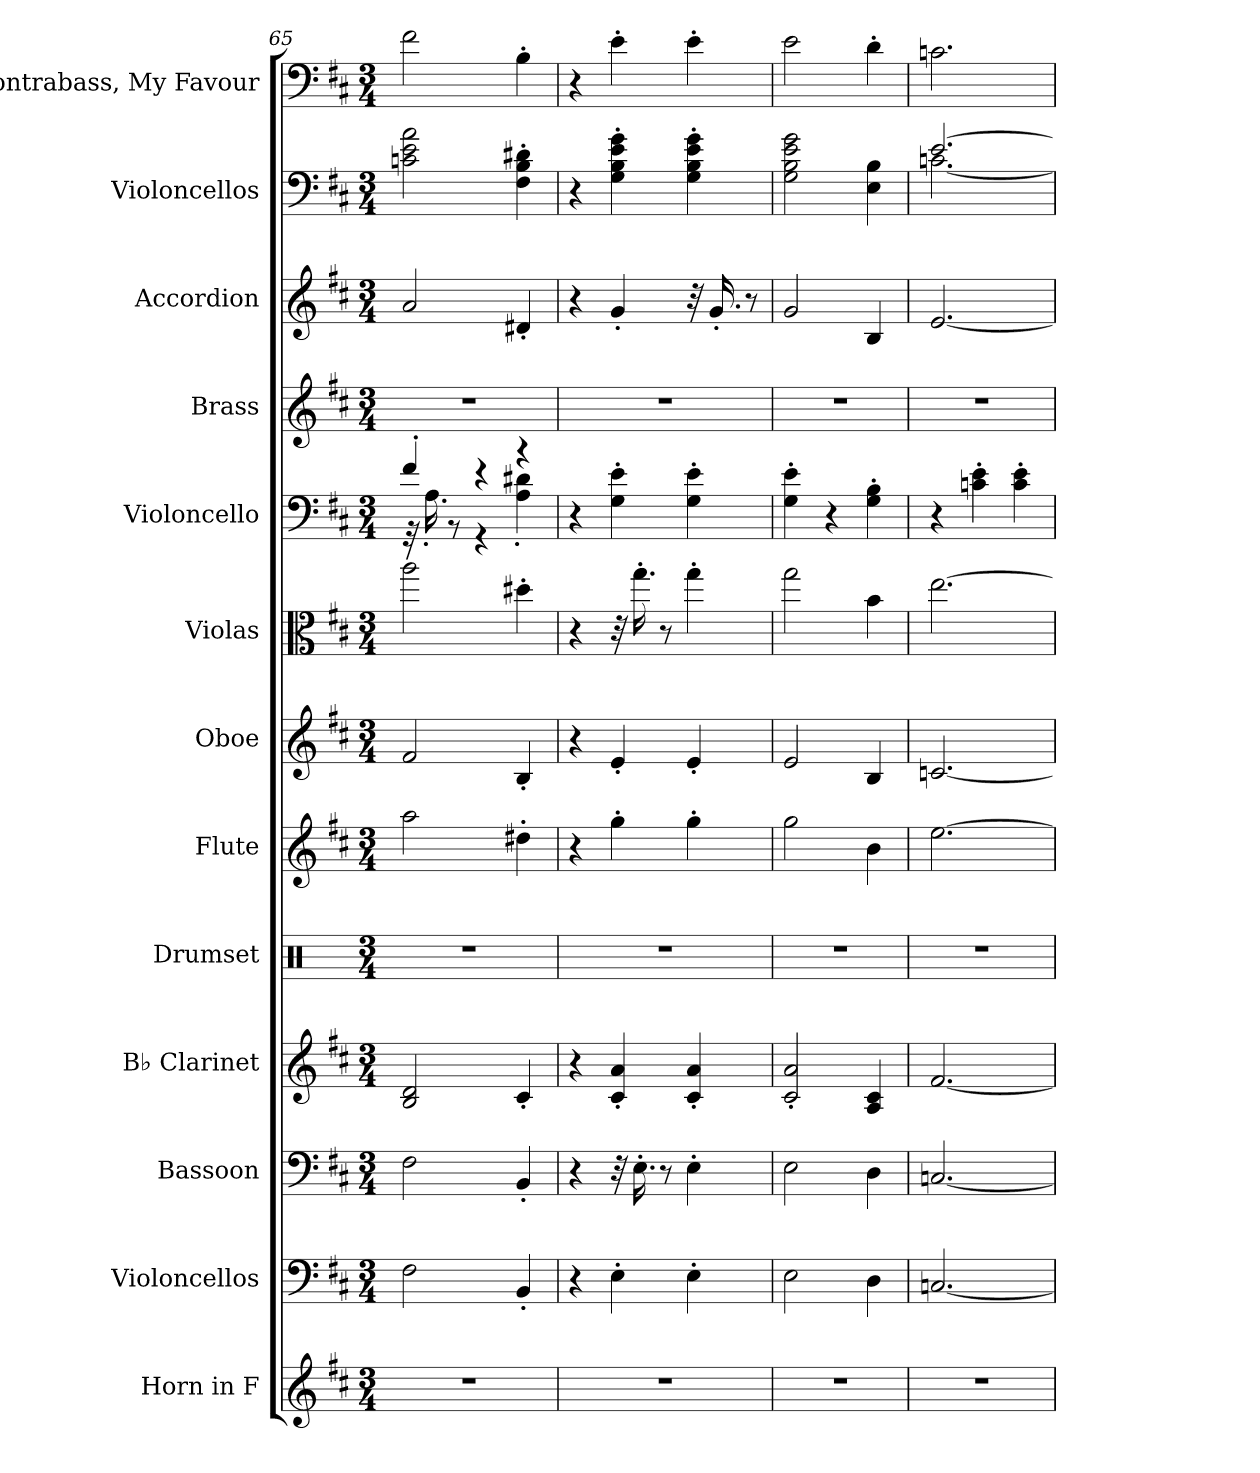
**kern	**kern	**kern	**kern	**kern	**kern	**kern	**kern	**kern	**kern	**kern	**kern	**kern
*part13	*part12	*part11	*part10	*part9	*part8	*part7	*part6	*part5	*part4	*part3	*part2	*part1
*staff13	*staff12	*staff11	*staff10	*staff9	*staff8	*staff7	*staff6	*staff5	*staff4	*staff3	*staff2	*staff1
*I"Horn in F	*I"Violoncellos	*I"Bassoon	*I"B♭ Clarinet	*I"Drumset	*I"Flute	*I"Oboe	*I"Violas	*I"Violoncello	*I"Brass	*I"Accordion	*I"Violoncellos	*I"Contrabass, My Favour
*	*I'Vcs.	*I'Bsn.	*I'B♭ Cl.	*I'D. Set	*I'Fl.	*I'Ob.	*I'Vlas.	*I'Vc.	*I'Br.	*I'Acc.	*I'Vcs.	*I'Cb.
*clefG2	*clefF4	*clefF4	*clefG2	*clefX	*clefG2	*clefG2	*clefC3	*clefF4	*clefG2	*clefG2	*clefF4	*clefF4
*ITrd4c7	*	*	*ITrd1c2	*	*	*	*	*	*	*	*	*ITrd7c12
*k[f#]	*k[f#c#]	*k[f#c#]	*k[]	*k[]	*k[f#c#]	*k[f#c#]	*k[f#c#]	*k[f#c#]	*k[f#c#]	*k[f#c#]	*k[f#c#]	*k[f#c#]
*M3/4	*M3/4	*M3/4	*M3/4	*M3/4	*M3/4	*M3/4	*M3/4	*M3/4	*M3/4	*M3/4	*M3/4	*M3/4
=65	=65	=65	=65	=65	=65	=65	=65	=65	=65	=65	=65	=65
*	*	*	*	*	*	*	*	*^	*	*	*	*
2.r	2F#\	2F#\	2A/ 2c/	2.r	2aa\	2f#/	2aa\	4f#'/	32r	2.r	2a/	2cn\ 2e\ 2a\	2F#\
.	.	.	.	.	.	.	.	.	16.A'\	.	.	.	.
.	.	.	.	.	.	.	.	.	8r	.	.	.	.
.	.	.	.	.	.	.	.	4r	4r	.	.	.	.
.	4BB'/	4BB'/	4B'/	.	4dd#X'\	4B'/	4dd#X'\	4r	4A\' 4d#X\'	.	4d#X'/	4F#\' 4B\' 4d#X\'	4BB'\
*	*	*	*	*	*	*	*	*v	*v	*	*	*	*
=66	=66	=66	=66	=66	=66	=66	=66	=66	=66	=66	=66	=66
2.r	4r	4r	4r	2.r	4r	4r	4r	4r	2.r	4r	4r	4r
.	4E'\	32r	4B/' 4g/'	.	4gg'\	4e'/	32r	4G\' 4e\'	.	4g'/	4G\' 4B\' 4e\' 4g\'	4E'\
.	.	16.E'\	.	.	.	.	16.gg'\	.	.	.	.	.
.	.	8r	.	.	.	.	8r	.	.	.	.	.
.	4E'\	4E'\	4B/' 4g/'	.	4gg'\	4e'/	4gg'\	4G\' 4e\'	.	32r	4G\' 4B\' 4e\' 4g\'	4E'\
.	.	.	.	.	.	.	.	.	.	16.g'/	.	.
.	.	.	.	.	.	.	.	.	.	8r	.	.
=67	=67	=67	=67	=67	=67	=67	=67	=67	=67	=67	=67	=67
2.r	2E\	2E\	2B/' 2g/'	2.r	2gg\	2e/	2gg\	4G\' 4e\'	2.r	2g/	2G\ 2B\ 2e\ 2g\	2E\
.	.	.	.	.	.	.	.	4r	.	.	.	.
.	4D\	4D\	4G/ 4B/	.	4b\	4B/	4b\	4G\' 4B\'	.	4B/	4E\ 4B\	4D'\
!!LO:PB:g=z
=68	=68	=68	=68	=68	=68	=68	=68	=68	=68	=68	=68	=68
*	*	*	*	*	*	*	*	*	*	*	*^	*
2.r	[2.Cn/	[2.Cn/	[2.e/	2.r	[2.ee\	[2.cn/	[2.ee\	4r	2.r	[2.e/	[2.e/	[2.cn\	2.Cn\
.	.	.	.	.	.	.	.	4cn\' 4e\'	.	.	.	.	.
.	.	.	.	.	.	.	.	4c\' 4e\'	.	.	.	.	.
*	*	*	*	*	*	*	*	*	*	*	*v	*v	*
=	=	=	=	=	=	=	=	=	=	=	=	=
*-	*-	*-	*-	*-	*-	*-	*-	*-	*-	*-	*-	*-
